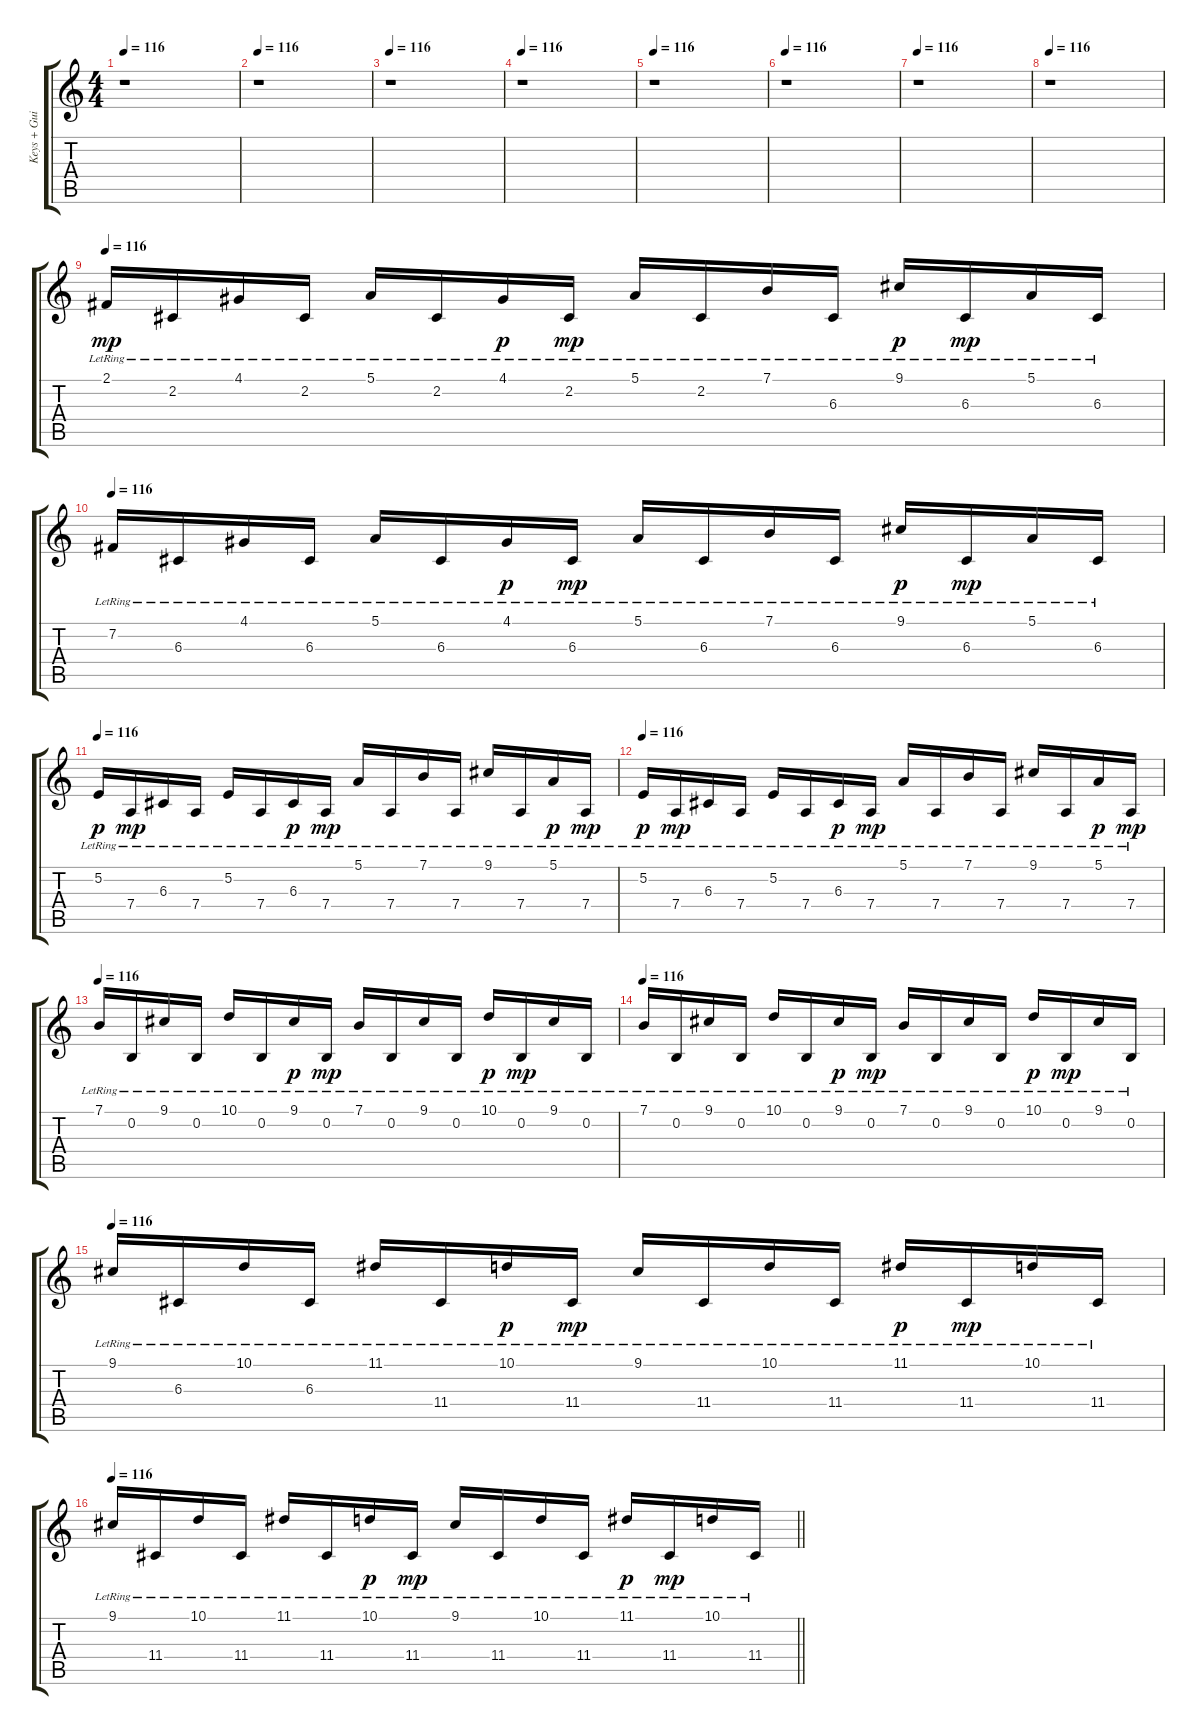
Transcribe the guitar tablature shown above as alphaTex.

\track ("Keys + Guitar 3" "Keys + Gui") {instrument lead2sawtooth}
\staff {score tabs}
\tuning (E4 B3 G3 D3 A2 E2) {hide}
\ts (4 4)
\tempo 116
\clef g2
\ks c
r.1{dy f} |
\tempo 116
r.1 |
\tempo 116
r.1 |
\tempo 116
r.1 |
\tempo 116
r.1 |
\tempo 116
r.1 |
\tempo 116
r.1 |
\tempo 116
r.1 |
\tempo 116
2.1{lr}.16{dy mp volume 13 instrument acousticguitarsteel} 2.2{lr}.16 4.1{lr}.16 2.2{lr}.16 5.1{lr}.16 2.2{lr}.16 4.1{lr}.16{dy p} 2.2{lr}.16{dy mp} 5.1{lr}.16 2.2{lr}.16 7.1{lr}.16 6.3{lr}.16 9.1{lr}.16{dy p} 6.3{lr}.16{dy mp} 5.1{lr}.16 6.3{lr}.16 |
\tempo 116
7.2{lr}.16 6.3{lr}.16 4.1{lr}.16 6.3{lr}.16 5.1{lr}.16 6.3{lr}.16 4.1{lr}.16{dy p} 6.3{lr}.16{dy mp} 5.1{lr}.16 6.3{lr}.16 7.1{lr}.16 6.3{lr}.16 9.1{lr}.16{dy p} 6.3{lr}.16{dy mp} 5.1{lr}.16 6.3{lr}.16 |
\tempo 116
5.2{lr}.16{dy p instrument acousticguitarsteel} 7.4{lr}.16{dy mp} 6.3{lr}.16 7.4{lr}.16 5.2{lr}.16 7.4{lr}.16 6.3{lr}.16{dy p} 7.4{lr}.16{dy mp} 5.1{lr}.16 7.4{lr}.16 7.1{lr}.16 7.4{lr}.16 9.1{lr}.16 7.4{lr}.16 5.1{lr}.16{dy p} 7.4{lr}.16{dy mp} |
\tempo 116
5.2{lr}.16{dy p} 7.4{lr}.16{dy mp} 6.3{lr}.16 7.4{lr}.16 5.2{lr}.16 7.4{lr}.16 6.3{lr}.16{dy p} 7.4{lr}.16{dy mp} 5.1{lr}.16 7.4{lr}.16 7.1{lr}.16 7.4{lr}.16 9.1{lr}.16 7.4{lr}.16 5.1{lr}.16{dy p} 7.4{lr}.16{dy mp} |
\tempo 116
7.1{lr}.16{instrument acousticguitarsteel} 0.2{lr}.16 9.1{lr}.16 0.2{lr}.16 10.1{lr}.16 0.2{lr}.16 9.1{lr}.16{dy p} 0.2{lr}.16{dy mp} 7.1{lr}.16 0.2{lr}.16 9.1{lr}.16 0.2{lr}.16 10.1{lr}.16{dy p} 0.2{lr}.16{dy mp} 9.1{lr}.16 0.2{lr}.16 |
\tempo 116
7.1{lr}.16 0.2{lr}.16 9.1{lr}.16 0.2{lr}.16 10.1{lr}.16 0.2{lr}.16 9.1{lr}.16{dy p} 0.2{lr}.16{dy mp} 7.1{lr}.16 0.2{lr}.16 9.1{lr}.16 0.2{lr}.16 10.1{lr}.16{dy p} 0.2{lr}.16{dy mp} 9.1{lr}.16 0.2{lr}.16 |
\tempo 116
9.1{lr}.16{instrument acousticguitarsteel} 6.3{lr}.16 10.1{lr}.16 6.3{lr}.16 11.1{lr}.16 11.4{lr}.16 10.1{lr}.16{dy p} 11.4{lr}.16{dy mp} 9.1{lr}.16 11.4{lr}.16 10.1{lr}.16 11.4{lr}.16 11.1{lr}.16{dy p} 11.4{lr}.16{dy mp} 10.1{lr}.16 11.4{lr}.16 |
\tempo 116
\barLineRight lightlight
9.1{lr}.16 11.4{lr}.16 10.1{lr}.16 11.4{lr}.16 11.1{lr}.16 11.4{lr}.16 10.1{lr}.16{dy p} 11.4{lr}.16{dy mp} 9.1{lr}.16 11.4{lr}.16 10.1{lr}.16 11.4{lr}.16 11.1{lr}.16{dy p} 11.4{lr}.16{dy mp} 10.1{lr}.16 11.4{lr}.16
